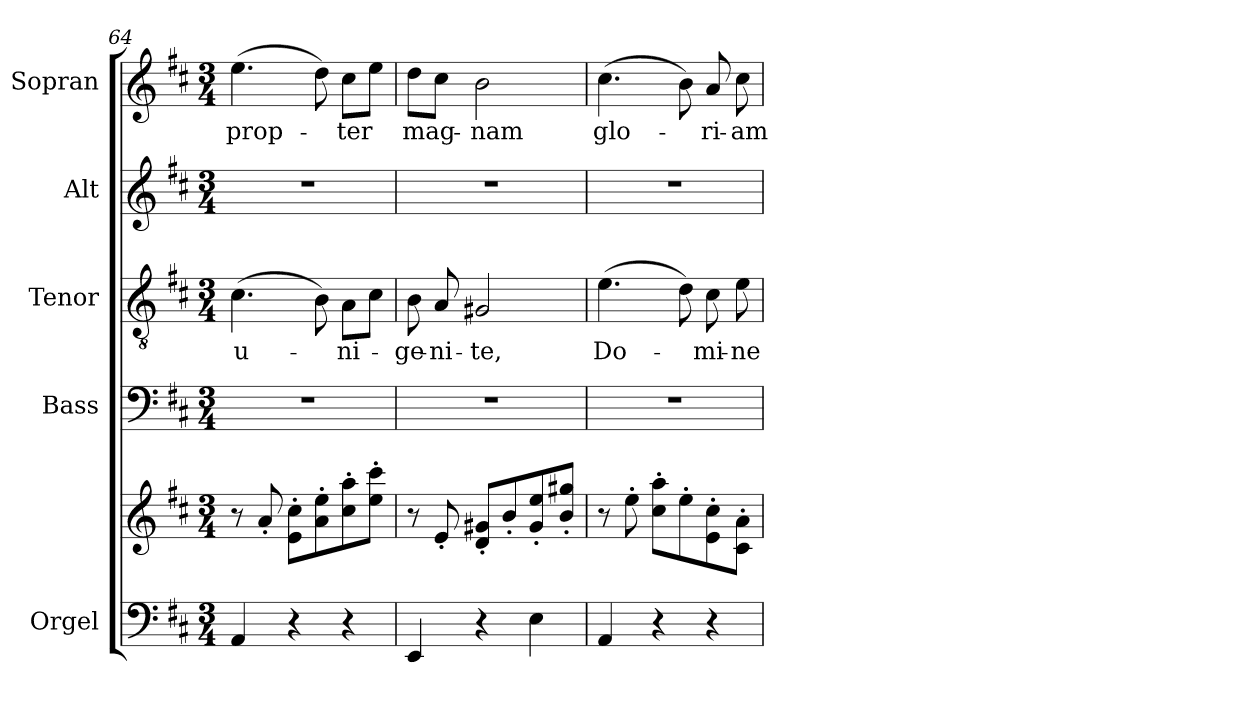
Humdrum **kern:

**kern	**kern	**kern	**kern	**text	**kern	**kern	**text
*part5	*part5	*part4	*part3	*part3	*part2	*part1	*part1
*staff6	*staff5	*staff4	*staff3	*staff3	*staff2	*staff1	*staff1
*I"Orgel	*	*I"Bass	*I"Tenor	*	*I"Alt	*I"Sopran	*
*I'Org.	*	*I'B.	*I'T.	*	*I'A.	*I'S.	*
*clefF4	*clefG2	*clefF4	*clefGv2	*	*clefG2	*clefG2	*
*k[f#c#]	*k[f#c#]	*k[f#c#]	*k[f#c#]	*	*k[f#c#]	*k[f#c#]	*
*D:	*D:	*D:	*D:	*	*D:	*D:	*
*M3/4	*M3/4	*M3/4	*M3/4	*	*M3/4	*M3/4	*
=64	=64	=64	=64	=64	=64	=64	=64
!	!	!	!	!LO:LY:b	!	!	!LO:LY:b
4AA/	8r	2.r	(>4.c#\	u-	2.r	(>4.ee\	prop-
.	8a'</	.	.	.	.	.	.
4r	8e\'> 8cc#\'>L	.	.	.	.	.	.
.	8a\'> 8ee\'>	.	8B\)	.	.	8dd\)	.
!	!	!	!	!LO:LY:b	!	!	!LO:LY:b
4r	8cc#\'> 8aa\'>	.	8A\L	-ni-	.	8cc#\L	-ter
.	8ee\'> 8ccc#\'>J	.	8c#\J	.	.	8ee\J	.
=65	=65	=65	=65	=65	=65	=65	=65
!	!	!	!	!LO:LY:b	!	!	!LO:LY:b
4EE/	8r	2.r	8B\	-ge-	2.r	8dd\L	mag-
!	!	!	!	!LO:LY:b	!	!	!
.	8e'</	.	8A/	-ni-	.	8cc#\J	.
!	!	!	!	!LO:LY:b	!	!	!LO:LY:b
4r	8d/'< 8g#X/'<L	.	2G#X/	-te,	.	2b\	-nam
.	8b'</	.	.	.	.	.	.
4E\	8g#/'< 8ee/'<	.	.	.	.	.	.
.	8b/'< 8gg#X/'<J	.	.	.	.	.	.
=66	=66	=66	=66	=66	=66	=66	=66
!	!	!	!	!LO:LY:b	!	!	!LO:LY:b
4AA/	8r	2.r	(>4.e\	Do-	2.r	(>4.cc#\	glo-
.	8ee'>\	.	.	.	.	.	.
4r	8cc#\'> 8aa\'>L	.	.	.	.	.	.
.	8ee'>\	.	8d\)	.	.	8b\)	.
!	!	!	!	!LO:LY:b	!	!	!LO:LY:b
4r	8e\'> 8cc#\'>	.	8c#\	-mi-	.	8a/	-ri-
!	!	!	!	!LO:LY:b	!	!	!LO:LY:b
.	8c#\'> 8a\'>J	.	8e\	-ne	.	8cc#\	-am
=	=	=	=	=	=	=	=
*-	*-	*-	*-	*-	*-	*-	*-
